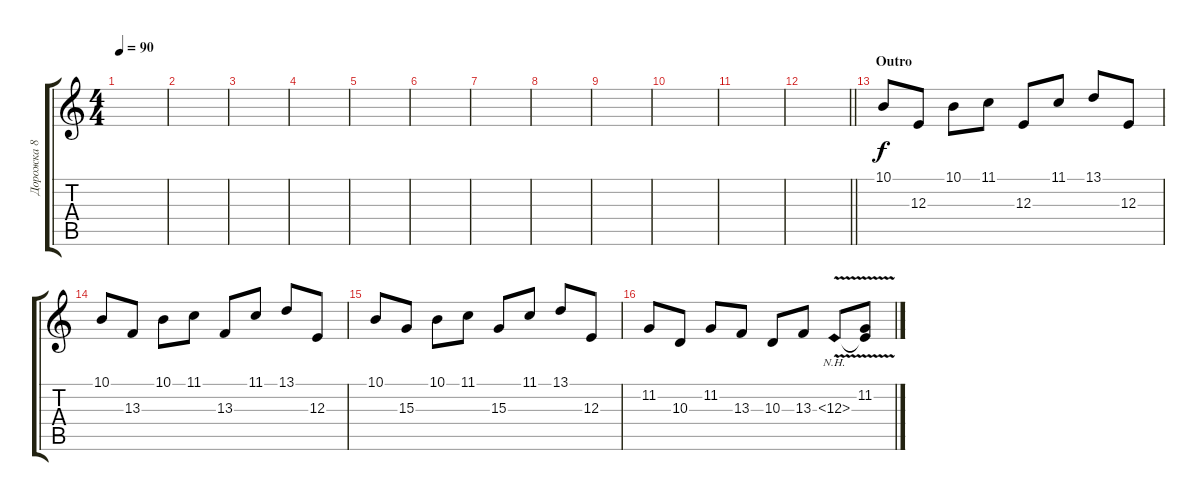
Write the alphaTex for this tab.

\track ("Дорожка 8" "Дорожка 8") {instrument pad7halo}
\staff {score tabs}
\tuning (Db4 Ab3 E3 B2 Gb2 B1) {hide}
\ts (4 4)
\tempo 90
\clef g2
\ks c
|
|
|
|
|
|
|
|
|
|
|
\barLineRight lightlight
|
\section ("" "Outro")
10.1.8 12.3.8 10.1.8 11.1.8 12.3.8 11.1.8 13.1.8 12.3.8 |
10.1.8 13.3.8 10.1.8 11.1.8 13.3.8 11.1.8 13.1.8 12.3.8 |
10.1.8 15.3.8 10.1.8 11.1.8 15.3.8 11.1.8 13.1.8 12.3.8 |
11.2.8 10.3.8 11.2.8 13.3.8 10.3.8 13.3.8 12.3{nh v}.8 (11.2 12.3{t}).8
